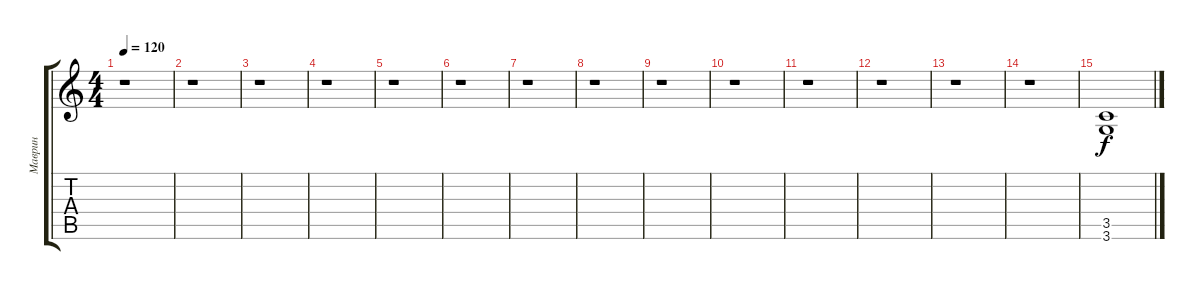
\track ("Маврин" "Маврин") {instrument distortionguitar}
\staff {score tabs}
\tuning (E4 B3 G3 D3 A2 E2) {hide}
\ts (4 4)
\tempo 120
\clef g2
\ks c
r.1{dy mf} |
r.1 |
r.1 |
r.1 |
r.1 |
r.1 |
r.1 |
r.1 |
r.1 |
r.1 |
r.1 |
r.1 |
r.1 |
r.1 |
(3.5 3.6).1{dy f}
